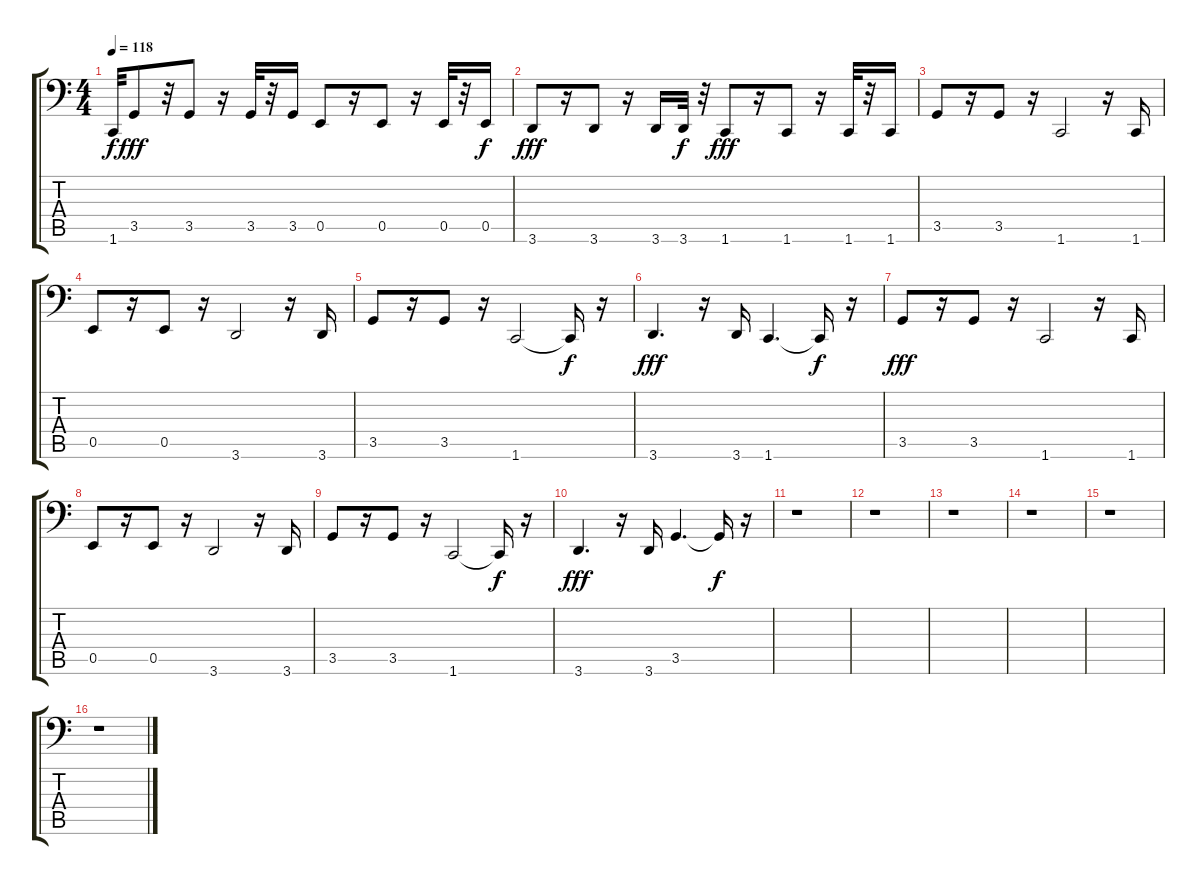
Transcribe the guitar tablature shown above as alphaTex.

\track "" {instrument fretlessbass}
\staff {score tabs}
\tuning (C3 G2 D2 A1 E1 B0) {hide}
\ts (4 4)
\tempo 118
\clef f4
\ks c
1.6{t}.32{dy f} 3.5.8{dy fff} r.32 3.5.8 r.16 3.5.32 r.32 3.5.16 0.5.8 r.16 0.5.8 r.16 0.5.32 r.32 0.5.16{dy f} |
3.6.8{dy fff} r.16 3.6.8 r.16 3.6.16 3.6.32{dy f} r.32 1.6.8{dy fff} r.16 1.6.8 r.16 1.6.32 r.32 1.6.16 |
3.5.8 r.16 3.5.8 r.16 1.6.2 r.16 1.6.16 |
0.5.8 r.16 0.5.8 r.16 3.6.2 r.16 3.6.16 |
3.5.8 r.16 3.5.8 r.16 1.6.2 1.6{t}.16{dy f} r.16 |
3.6.4{d dy fff} r.16 3.6.16 1.6.4{d} 1.6{t}.16{dy f} r.16 |
3.5.8{dy fff} r.16 3.5.8 r.16 1.6.2 r.16 1.6.16 |
0.5.8 r.16 0.5.8 r.16 3.6.2 r.16 3.6.16 |
3.5.8 r.16 3.5.8 r.16 1.6.2 1.6{t}.16{dy f} r.16 |
3.6.4{d dy fff} r.16 3.6.16 3.5.4{d} 3.5{t}.16{dy f} r.16 |
r.1 |
r.1 |
r.1 |
r.1 |
r.1 |
r.1
